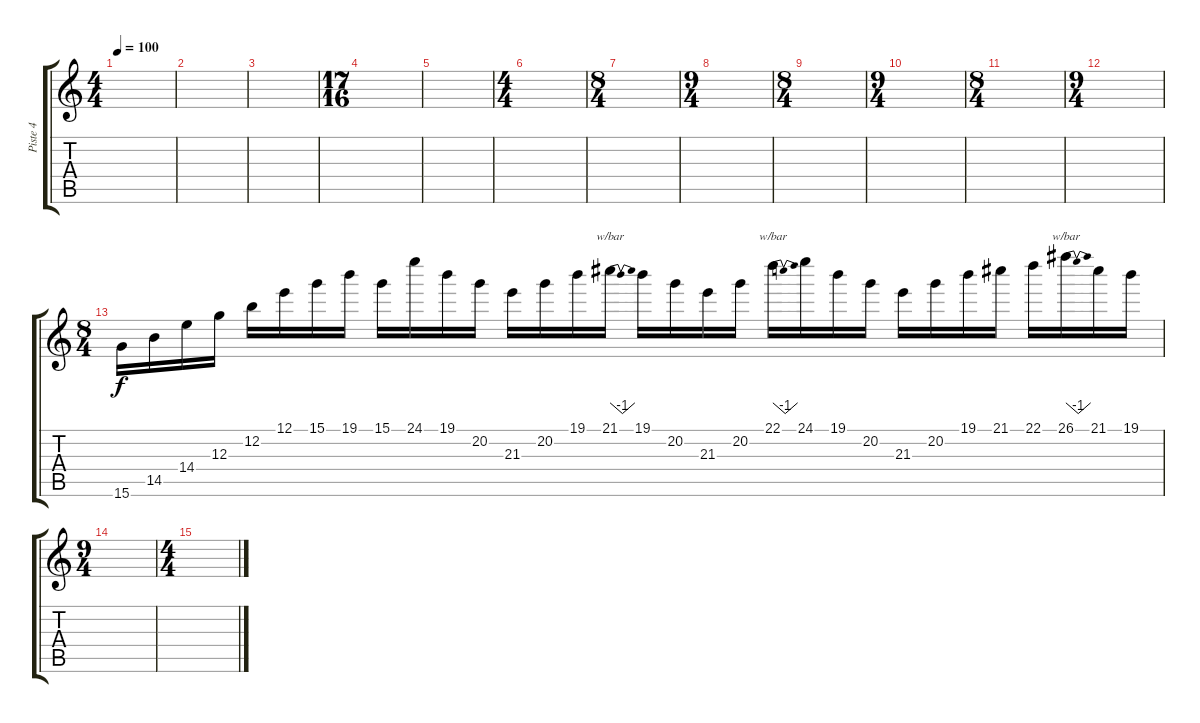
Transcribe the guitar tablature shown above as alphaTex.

\track ("Piste 4" "Piste 4") {instrument overdrivenguitar}
\staff {score tabs}
\tuning (E4 B3 G3 D3 A2 E2) {hide}
\ts (4 4)
\tempo 100
\clef g2
\ks c
|
|
|
\ts (17 16)
|
|
\ts (4 4)
|
\ts (8 4)
|
\ts (9 4)
|
\ts (8 4)
|
\ts (9 4)
|
\ts (8 4)
|
\ts (9 4)
|
\ts (8 4)
15.6.16 14.5.16 14.4.16 12.3.16 12.2.16 12.1.16 15.1.16 19.1.16 15.1.16 24.1.16 19.1.16 20.2.16 21.3.16 20.2.16 19.1.16 21.1.16{tbe (dip default 0 0 30 -4 60 0)} 19.1.16 20.2.16 21.3.16 20.2.16 22.1.16{tbe (dip default 0 0 30 -4 60 0)} 24.1.16 19.1.16 20.2.16 21.3.16 20.2.16 19.1.16 21.1.16 22.1.16 26.1.16{tbe (dip default 0 0 30 -4 60 0)} 21.1.16 19.1.16 |
\ts (9 4)
|
\ts (4 4)
